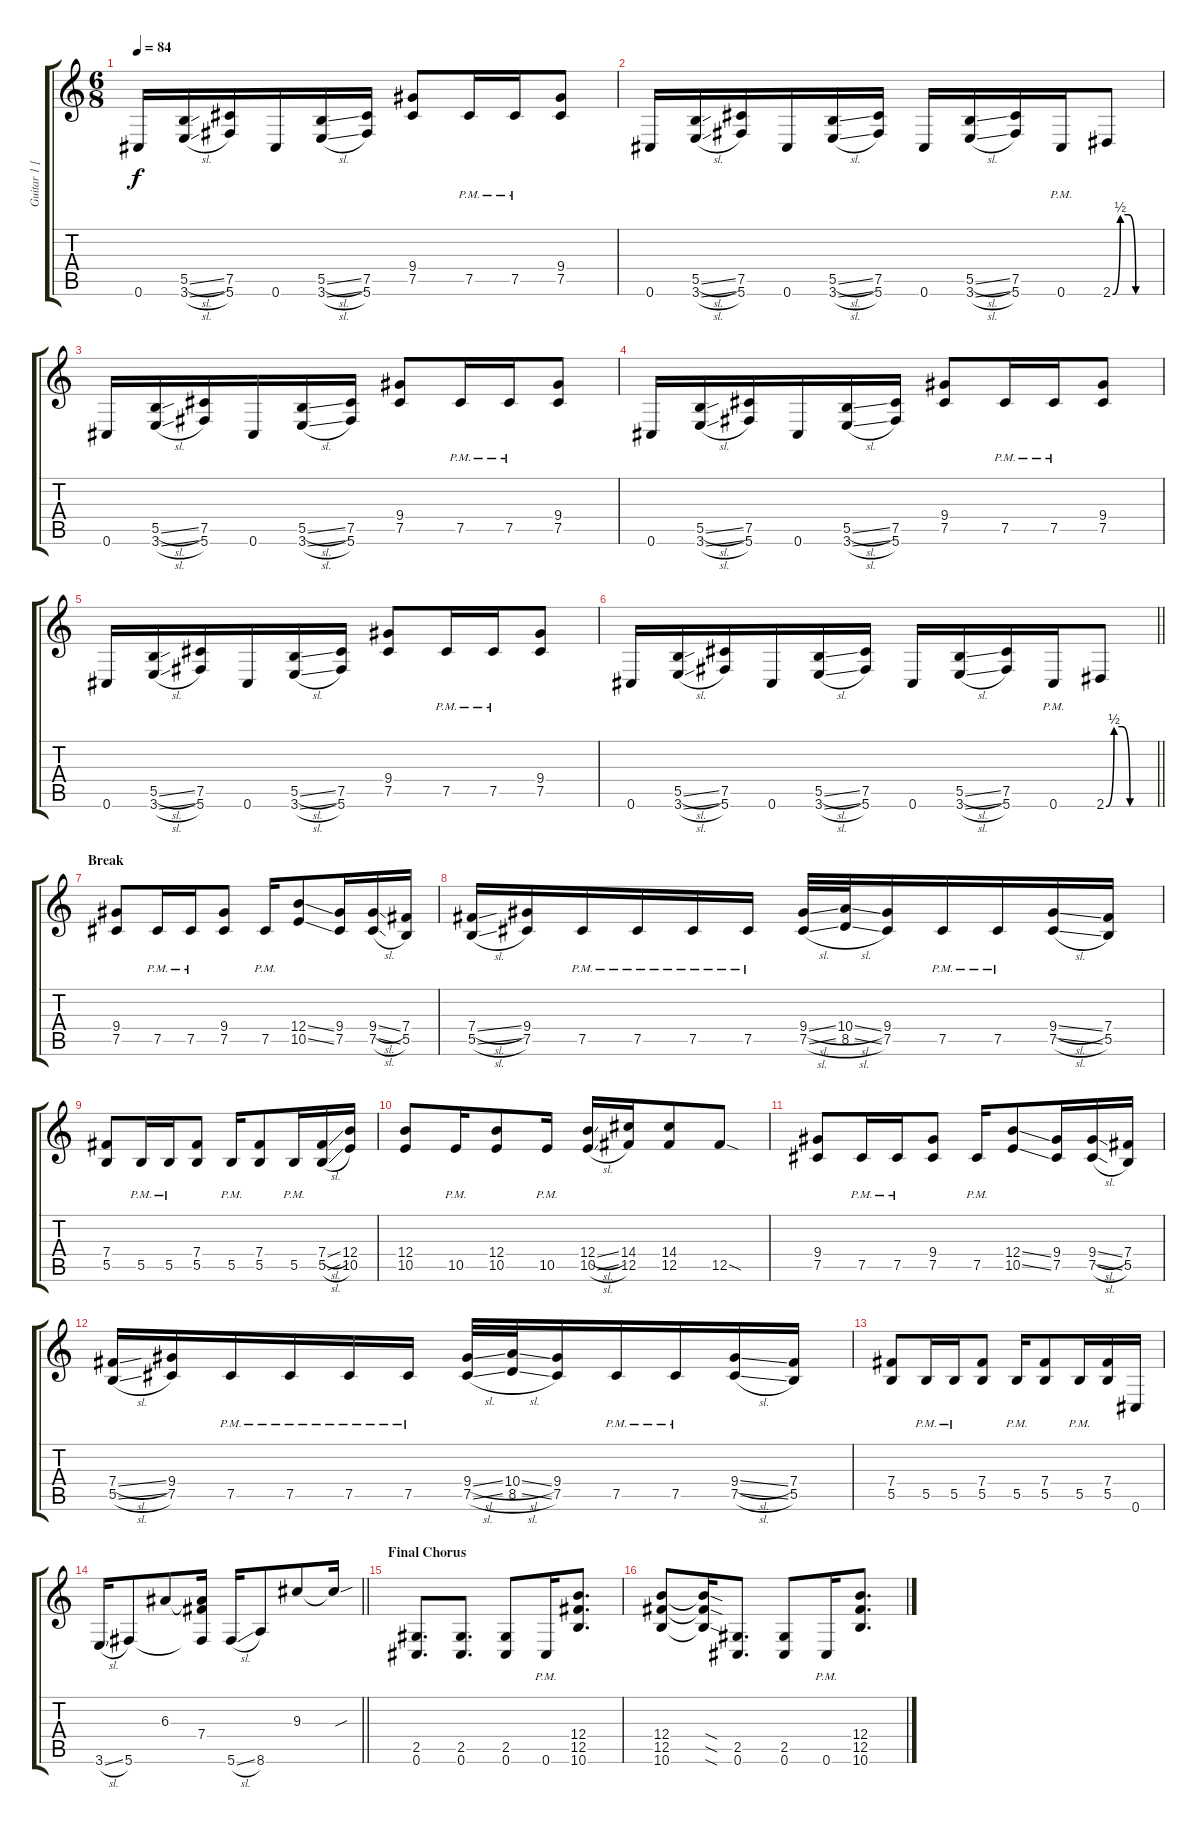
\track ("Guitar 1 [Billy Howerdel]" "Guitar 1 [") {instrument electricguitarjazz}
\staff {score tabs}
\tuning (Db4 Ab3 E3 B2 Gb2 Db2) {hide}
\ts (6 8)
\tempo 84
\clef g2
\ks c
0.6.16{dy f} (5.5{sl} 3.6{sl}).16 (7.5 5.6).16 0.6.16 (5.5{sl} 3.6{sl}).16 (7.5 5.6).16 (9.4 7.5).8 7.5{pm}.16 7.5{pm}.16 (9.4 7.5).8 |
0.6.16 (5.5{sl} 3.6{sl}).16 (7.5 5.6).16 0.6.16 (5.5{sl} 3.6{sl}).16 (7.5 5.6).16 0.6.16 (5.5{sl} 3.6{sl}).16 (7.5 5.6).16 0.6{pm}.16 2.6{be (custom 0 0 10 2 20 2 30 0 60 0)}.8 |
0.6.16 (5.5{sl} 3.6{sl}).16 (7.5 5.6).16 0.6.16 (5.5{sl} 3.6{sl}).16 (7.5 5.6).16 (9.4 7.5).8 7.5{pm}.16 7.5{pm}.16 (9.4 7.5).8 |
0.6.16 (5.5{sl} 3.6{sl}).16 (7.5 5.6).16 0.6.16 (5.5{sl} 3.6{sl}).16 (7.5 5.6).16 (9.4 7.5).8 7.5{pm}.16 7.5{pm}.16 (9.4 7.5).8 |
0.6.16 (5.5{sl} 3.6{sl}).16 (7.5 5.6).16 0.6.16 (5.5{sl} 3.6{sl}).16 (7.5 5.6).16 (9.4 7.5).8 7.5{pm}.16 7.5{pm}.16 (9.4 7.5).8 |
\barLineRight lightlight
0.6.16 (5.5{sl} 3.6{sl}).16 (7.5 5.6).16 0.6.16 (5.5{sl} 3.6{sl}).16 (7.5 5.6).16 0.6.16 (5.5{sl} 3.6{sl}).16 (7.5 5.6).16 0.6{pm}.16 2.6{be (custom 0 0 10 2 20 2 30 0 60 0)}.8 |
\section ("" "Break")
(9.4 7.5).8{balance 14} 7.5{pm}.16 7.5{pm}.16 (9.4 7.5).8 7.5{pm}.16 (12.4{ss} 10.5{ss}).8 (9.4 7.5).16 (9.4{sl} 7.5{sl}).16 (7.4 5.5).16 |
(7.4{sl} 5.5{sl}).16 (9.4 7.5).16 7.5{pm}.16 7.5{pm}.16 7.5{pm}.16 7.5{pm}.16 (9.4{sl} 7.5{sl}).32 (10.4{sl} 8.5{sl}).32 (9.4 7.5).16 7.5{pm}.16 7.5{pm}.16 (9.4{sl} 7.5{sl}).16 (7.4 5.5).16 |
(7.4 5.5).8 5.5{pm}.16 5.5{pm}.16 (7.4 5.5).8 5.5{pm}.16 (7.4 5.5).8 5.5{pm}.16 (7.4{sl} 5.5{sl}).16 (12.4 10.5).16 |
(12.4 10.5).8 10.5{pm}.16 (12.4 10.5).8 10.5{pm}.16 (12.4{sl} 10.5{sl}).16 (14.4 12.5).16 (14.4 12.5).8 12.5{sod}.8 |
(9.4 7.5).8 7.5{pm}.16 7.5{pm}.16 (9.4 7.5).8 7.5{pm}.16 (12.4{ss} 10.5{ss}).8 (9.4 7.5).16 (9.4{sl} 7.5{sl}).16 (7.4 5.5).16 |
(7.4{sl} 5.5{sl}).16 (9.4 7.5).16 7.5{pm}.16 7.5{pm}.16 7.5{pm}.16 7.5{pm}.16 (9.4{sl} 7.5{sl}).32 (10.4{sl} 8.5{sl}).32 (9.4 7.5).16 7.5{pm}.16 7.5{pm}.16 (9.4{sl} 7.5{sl}).16 (7.4 5.5).16 |
(7.4 5.5).8 5.5{pm}.16 5.5{pm}.16 (7.4 5.5).8 5.5{pm}.16 (7.4 5.5).8 5.5{pm}.16 (7.4 5.5).16 0.6.16 |
\barLineRight lightlight
3.6{sl}.16 5.6.8 6.3.8 (6.3{t} 7.4 5.6{t}).16 5.6{sl}.16 8.6.8 9.3.8 9.3{sou t}.16 |
\section ("" "Final Chorus")
(2.5 0.6).8{d balance 4} (2.5 0.6).8{d} (2.5 0.6).8 0.6{pm}.16 (12.4 12.5 10.6).8{d} |
(12.4 12.5 10.6).8 (12.4{sod t} 12.5{sod t} 10.6{sod t}).16 (2.5 0.6).8{d} (2.5 0.6).8 0.6{pm}.16 (12.4 12.5 10.6).8{d}
